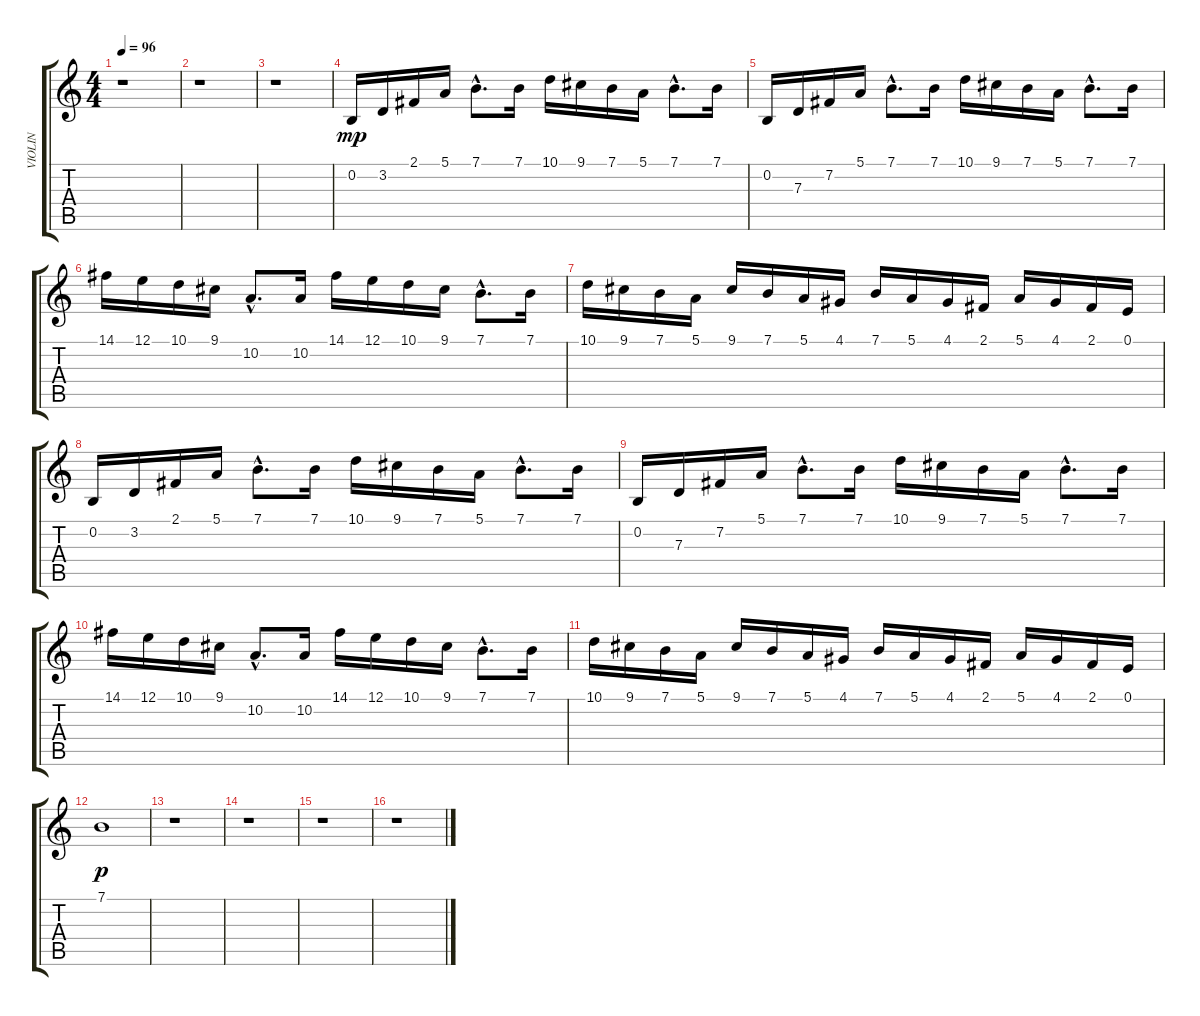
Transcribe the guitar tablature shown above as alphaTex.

\track ("VIOLIN" "VIOLIN") {instrument violin}
\staff {score tabs}
\tuning (E4 B3 G3 D3 A2 E2) {hide}
\ts (4 4)
\tempo 96
\clef g2
\ks c
r.1{dy f} |
r.1 |
r.1 |
0.2.16{dy mp} 3.2.16 2.1.16 5.1.16 7.1{hac}.8{d} 7.1.16 10.1.16 9.1.16 7.1.16 5.1.16 7.1{hac}.8{d} 7.1.16 |
0.2.16 7.3.16 7.2.16 5.1.16 7.1{hac}.8{d} 7.1.16 10.1.16 9.1.16 7.1.16 5.1.16 7.1{hac}.8{d} 7.1.16 |
14.1.16 12.1.16 10.1.16 9.1.16 10.2{hac}.8{d} 10.2.16 14.1.16 12.1.16 10.1.16 9.1.16 7.1{hac}.8{d} 7.1.16 |
10.1.16 9.1.16 7.1.16 5.1.16 9.1.16 7.1.16 5.1.16 4.1.16 7.1.16 5.1.16 4.1.16 2.1.16 5.1.16 4.1.16 2.1.16 0.1.16 |
0.2.16 3.2.16 2.1.16 5.1.16 7.1{hac}.8{d} 7.1.16 10.1.16 9.1.16 7.1.16 5.1.16 7.1{hac}.8{d} 7.1.16 |
0.2.16 7.3.16 7.2.16 5.1.16 7.1{hac}.8{d} 7.1.16 10.1.16 9.1.16 7.1.16 5.1.16 7.1{hac}.8{d} 7.1.16 |
14.1.16 12.1.16 10.1.16 9.1.16 10.2{hac}.8{d} 10.2.16 14.1.16 12.1.16 10.1.16 9.1.16 7.1{hac}.8{d} 7.1.16 |
10.1.16 9.1.16 7.1.16 5.1.16 9.1.16 7.1.16 5.1.16 4.1.16 7.1.16 5.1.16 4.1.16 2.1.16 5.1.16 4.1.16 2.1.16 0.1.16 |
7.1.1{dy p} |
r.1 |
r.1 |
r.1 |
r.1
